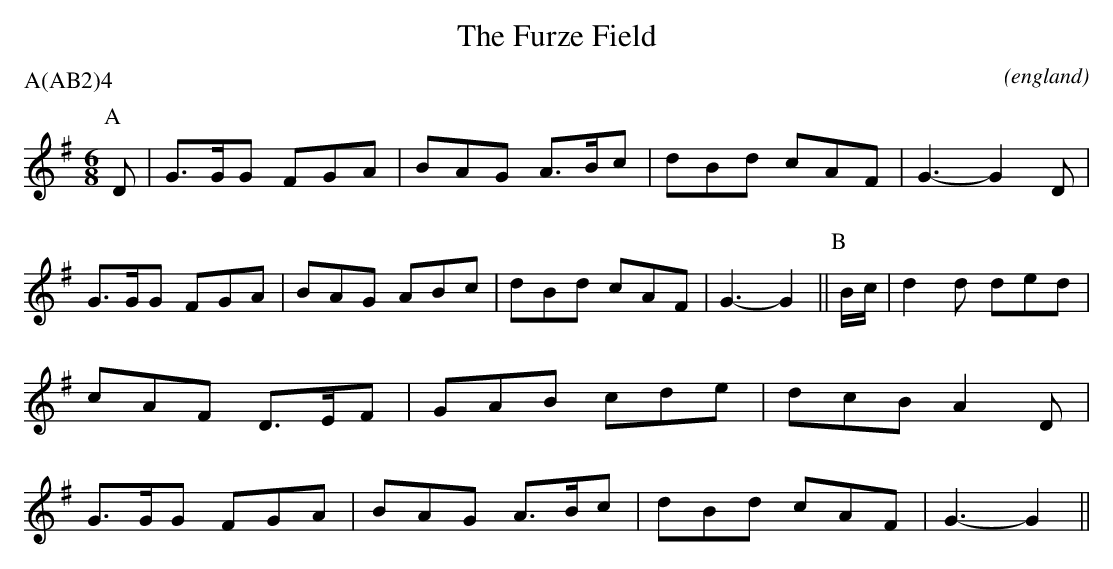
X:1
T:The Furze Field
O:england
M:6/8
C:
P:A(AB2)4
K:G
P:A
D      | G>GG FGA | BAG A>Bc | dBd cAF | G3- G2 \
D      | G>GG FGA | BAG ABc  | dBd cAF | G3- G2 ||\
P:B
B/2c/2 | d2 d ded | cAF D>EF | GAB cde | dcB A2 \
D      | G>GG FGA | BAG A>Bc | dBd cAF | G3- G2 ||
